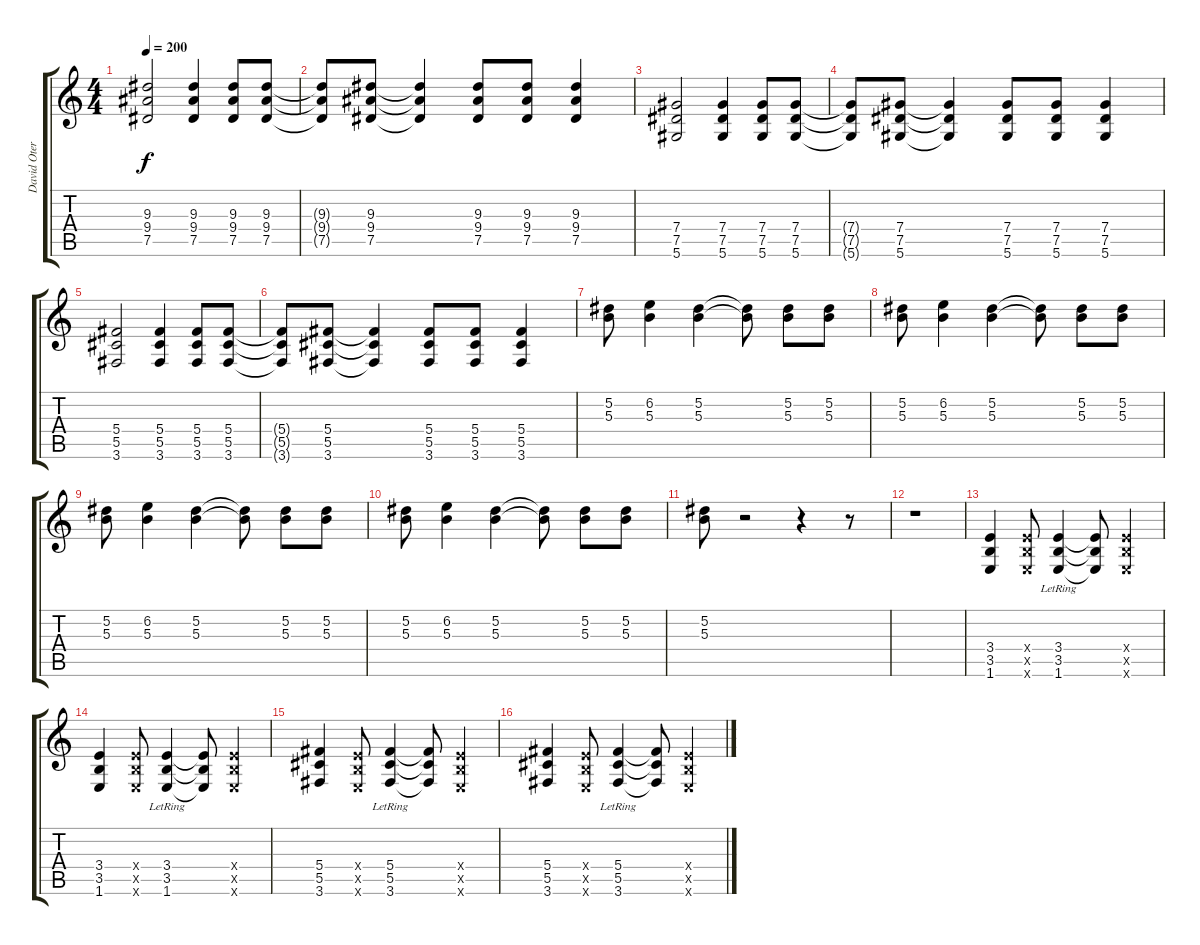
\track ("David Otero" "David Oter") {instrument distortionguitar}
\staff {score tabs}
\tuning (Eb4 Bb3 Gb3 Db3 Ab2 Eb2) {hide}
\ts (4 4)
\tempo 200
\clef g2
\ks c
(9.3 9.4 7.5).2{dy f} (9.3 9.4 7.5).4 (9.3 9.4 7.5).8 (9.3 9.4 7.5).8 |
(9.3{t} 9.4{t} 7.5{t}).8 (9.3 9.4 7.5).8 (9.3{t} 9.4{t} 7.5{t}).4 (9.3 9.4 7.5).8 (9.3 9.4 7.5).8 (9.3 9.4 7.5).4 |
(7.4 7.5 5.6).2 (7.4 7.5 5.6).4 (7.4 7.5 5.6).8 (7.4 7.5 5.6).8 |
(7.4{t} 7.5{t} 5.6{t}).8 (7.4 7.5 5.6).8 (7.4{t} 7.5{t} 5.6{t}).4 (7.4 7.5 5.6).8 (7.4 7.5 5.6).8 (7.4 7.5 5.6).4 |
(5.4 5.5 3.6).2 (5.4 5.5 3.6).4 (5.4 5.5 3.6).8 (5.4 5.5 3.6).8 |
(5.4{t} 5.5{t} 3.6{t}).8 (5.4 5.5 3.6).8 (5.4{t} 5.5{t} 3.6{t}).4 (5.4 5.5 3.6).8 (5.4 5.5 3.6).8 (5.4 5.5 3.6).4 |
(5.2 5.3).8 (6.2 5.3).4 (5.2 5.3).4 (5.2{t} 5.3{t}).8 (5.2 5.3).8 (5.2 5.3).8 |
(5.2 5.3).8 (6.2 5.3).4 (5.2 5.3).4 (5.2{t} 5.3{t}).8 (5.2 5.3).8 (5.2 5.3).8 |
(5.2 5.3).8 (6.2 5.3).4 (5.2 5.3).4 (5.2{t} 5.3{t}).8 (5.2 5.3).8 (5.2 5.3).8 |
(5.2 5.3).8 (6.2 5.3).4 (5.2 5.3).4 (5.2{t} 5.3{t}).8 (5.2 5.3).8 (5.2 5.3).8 |
(5.2 5.3).8 r.2 r.4 r.8 |
r.1 |
(3.4 3.5 1.6).4 (3.4{x} 3.5{x} 1.6{x}).8 (3.4{lr} 3.5{lr} 1.6{lr}).4 (3.4{t} 3.5{t} 1.6{t}).8 (3.4{x} 3.5{x} 1.6{x}).4 |
(3.4 3.5 1.6).4 (3.4{x} 3.5{x} 1.6{x}).8 (3.4{lr} 3.5{lr} 1.6{lr}).4 (3.4{t} 3.5{t} 1.6{t}).8 (3.4{x} 3.5{x} 1.6{x}).4 |
(5.4 5.5 3.6).4 (3.4{x} 3.5{x} 1.6{x}).8 (5.4{lr} 5.5{lr} 3.6{lr}).4 (5.4{t} 5.5{t} 3.6{t}).8 (3.4{x} 3.5{x} 1.6{x}).4 |
(5.4 5.5 3.6).4 (3.4{x} 3.5{x} 1.6{x}).8 (5.4{lr} 5.5{lr} 3.6{lr}).4 (5.4{t} 5.5{t} 3.6{t}).8 (3.4{x} 3.5{x} 1.6{x}).4
